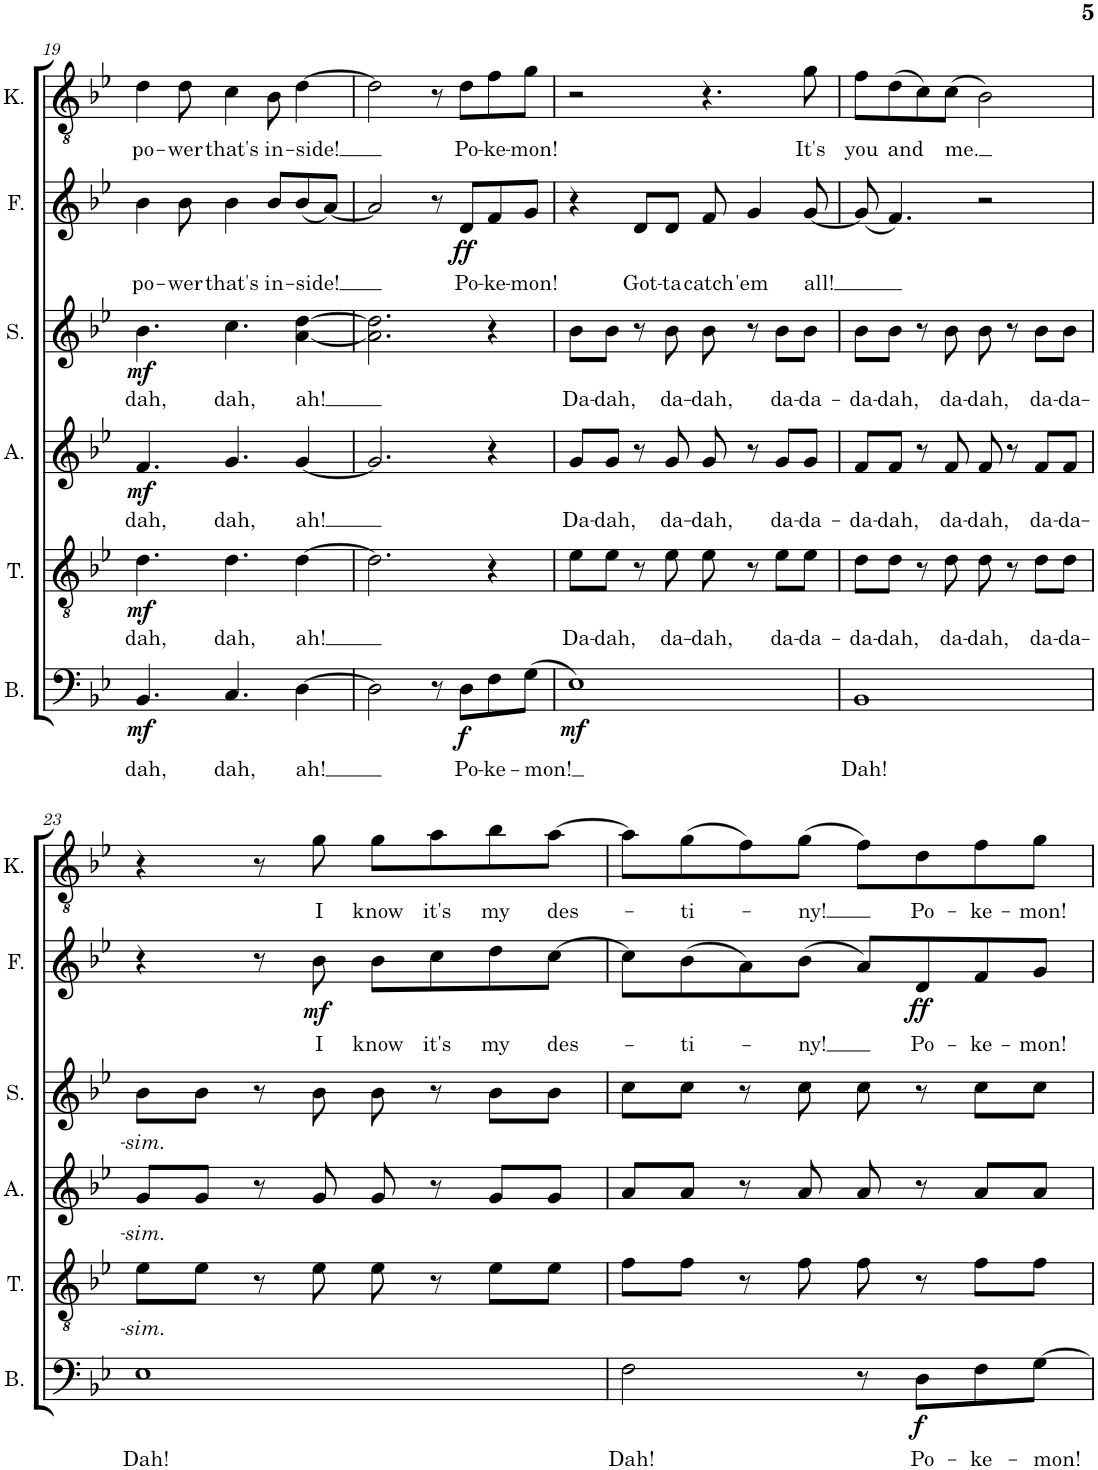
**kern	**text	**dynam	**kern	**text	**dynam	**kern	**text	**dynam	**kern	**text	**dynam	**kern	**text	**dynam	**kern	**text
*part6	*part6	*part6	*part5	*part5	*part5	*part4	*part4	*part4	*part3	*part3	*part3	*part2	*part2	*part2	*part1	*part1
*staff6	*staff6	*staff6	*staff5	*staff5	*staff5	*staff4	*staff4	*staff4	*staff3	*staff3	*staff3	*staff2	*staff2	*staff2	*staff1	*staff1
*I"Bass	*	*	*I"Tenor	*	*	*I"Alto	*	*	*I"Soprano	*	*	*I"Friend	*	*	*I"Ketchum	*
*I'B.	*	*	*I'T.	*	*	*I'A.	*	*	*I'S.	*	*	*I'F.	*	*	*I'K.	*
!!LO:PB:g=z
*clefF4	*	*	*clefGv2	*	*	*clefG2	*	*	*clefG2	*	*	*clefG2	*	*	*clefGv2	*
*k[b-e-]	*	*	*k[b-e-]	*	*	*k[b-e-]	*	*	*k[b-e-]	*	*	*k[b-e-]	*	*	*k[b-e-]	*
*M4/4	*	*	*M4/4	*	*	*M4/4	*	*	*M4/4	*	*	*M4/4	*	*	*M4/4	*
=19	=19	=19	=19	=19	=19	=19	=19	=19	=19	=19	=19	=19	=19	=19	=19	=19
!	!LO:LY:b	!LO:DY:b	!	!LO:LY:b	!LO:DY:b	!	!LO:LY:b	!LO:DY:b	!	!LO:LY:b	!LO:DY:b	!	!LO:LY:b	!	!	!LO:LY:b
4.BB-/	dah,	mf	4.d\	dah,	mf	4.f/	dah,	mf	4.b-\	dah,	mf	4b-\	po-	.	4d\	po-
!	!	!	!	!	!	!	!	!	!	!	!	!	!LO:LY:b	!	!	!LO:LY:b
.	.	.	.	.	.	.	.	.	.	.	.	8b-\	-wer	.	8d\	-wer
!	!LO:LY:b	!	!	!LO:LY:b	!	!	!LO:LY:b	!	!	!LO:LY:b	!	!	!LO:LY:b	!	!	!LO:LY:b
4.C/	dah,	.	4.d\	dah,	.	4.g/	dah,	.	4.cc\	dah,	.	4b-\	that's	.	4c\	that's
!	!	!	!	!	!	!	!	!	!	!	!	!	!LO:LY:b	!	!	!LO:LY:b
.	.	.	.	.	.	.	.	.	.	.	.	8b-/L	in-	.	8B-\	in-
!	!LO:LY:b	!	!	!LO:LY:b	!	!	!LO:LY:b	!	!	!LO:LY:b	!	!	!LO:LY:b	!	!	!LO:LY:b
[4D\	ah!	.	[4d\	ah!	.	[4g/	ah!	.	[4a\ [4dd\	ah!	.	(8b-/	-side!	.	[4d\	-side!
.	.	.	.	.	.	.	.	.	.	.	.	[8a/J)	.	.	.	.
=20	=20	=20	=20	=20	=20	=20	=20	=20	=20	=20	=20	=20	=20	=20	=20	=20
2D\]	.	.	2.d\]	.	.	2.g/]	.	.	2.a\] 2.dd\]	.	.	2a/]	.	.	2d\]	.
8r	.	.	.	.	.	.	.	.	.	.	.	8r	.	.	8r	.
!	!LO:LY:b	!LO:DY:b	!	!	!	!	!	!	!	!	!	!	!LO:LY:b	!LO:DY:b	!	!LO:LY:b
8D\L	Po-	f	.	.	.	.	.	.	.	.	.	8d/L	Po-	ff	8d\L	Po-
!	!LO:LY:b	!	!	!	!	!	!	!	!	!	!	!	!LO:LY:b	!	!	!LO:LY:b
8F\	-ke-	.	4r	.	.	4r	.	.	4r	.	.	8f/	-ke-	.	8f\	-ke-
!	!LO:LY:b	!	!	!	!	!	!	!	!	!	!	!	!LO:LY:b	!	!	!LO:LY:b
(8G\J	-mon!	.	.	.	.	.	.	.	.	.	.	8g/J	-mon!	.	8g\J	-mon!
=21	=21	=21	=21	=21	=21	=21	=21	=21	=21	=21	=21	=21	=21	=21	=21	=21
!	!	!LO:DY:b	!	!LO:LY:b	!	!	!LO:LY:b	!	!	!LO:LY:b	!	!	!	!	!	!
1E-)	.	mf	8e-\L	Da-	.	8g/L	Da-	.	8b-\L	Da-	.	4r	.	.	2r	.
!	!	!	!	!LO:LY:b	!	!	!LO:LY:b	!	!	!LO:LY:b	!	!	!	!	!	!
.	.	.	8e-\J	-dah,	.	8g/J	-dah,	.	8b-\J	-dah,	.	.	.	.	.	.
!	!	!	!	!	!	!	!	!	!	!	!	!	!LO:LY:b	!	!	!
.	.	.	8r	.	.	8r	.	.	8r	.	.	8d/L	Got-	.	.	.
!	!	!	!	!LO:LY:b	!	!	!LO:LY:b	!	!	!LO:LY:b	!	!	!LO:LY:b	!	!	!
.	.	.	8e-\	da-	.	8g/	da-	.	8b-\	da-	.	8d/J	-ta	.	.	.
!	!	!	!	!LO:LY:b	!	!	!LO:LY:b	!	!	!LO:LY:b	!	!	!LO:LY:b	!	!	!
.	.	.	8e-\	-dah,	.	8g/	-dah,	.	8b-\	-dah,	.	8f/	catch	.	4.r	.
!	!	!	!	!	!	!	!	!	!	!	!	!	!LO:LY:b	!	!	!
.	.	.	8r	.	.	8r	.	.	8r	.	.	4g/	'em	.	.	.
!	!	!	!	!LO:LY:b	!	!	!LO:LY:b	!	!	!LO:LY:b	!	!	!	!	!	!
.	.	.	8e-\L	da-	.	8g/L	da-	.	8b-\L	da-	.	.	.	.	.	.
!	!	!	!	!LO:LY:b	!	!	!LO:LY:b	!	!	!LO:LY:b	!	!	!LO:LY:b	!	!	!LO:LY:b
.	.	.	8e-\J	-da-	.	8g/J	-da-	.	8b-\J	-da-	.	[8g/	all!	.	8g\	It's
=22	=22	=22	=22	=22	=22	=22	=22	=22	=22	=22	=22	=22	=22	=22	=22	=22
!	!LO:LY:b	!	!	!LO:LY:b	!	!	!LO:LY:b	!	!	!LO:LY:b	!	!	!	!	!	!LO:LY:b
1BB-	Dah!	.	8d\L	-da-	.	8f/L	-da-	.	8b-\L	-da-	.	(8g/]	.	.	8f\L	you
!	!	!	!	!LO:LY:b	!	!	!LO:LY:b	!	!	!LO:LY:b	!	!	!	!	!	!LO:LY:b
.	.	.	8d\J	-dah,	.	8f/J	-dah,	.	8b-\J	-dah,	.	4.f/)	.	.	(8d\	and
.	.	.	8r	.	.	8r	.	.	8r	.	.	.	.	.	8c\)	.
!	!	!	!	!LO:LY:b	!	!	!LO:LY:b	!	!	!LO:LY:b	!	!	!	!	!	!LO:LY:b
.	.	.	8d\	da-	.	8f/	da-	.	8b-\	da-	.	.	.	.	(8c\J	me.
!	!	!	!	!LO:LY:b	!	!	!LO:LY:b	!	!	!LO:LY:b	!	!	!	!	!	!
.	.	.	8d\	-dah,	.	8f/	-dah,	.	8b-\	-dah,	.	2r	.	.	2B-\)	.
.	.	.	8r	.	.	8r	.	.	8r	.	.	.	.	.	.	.
!	!	!	!	!LO:LY:b	!	!	!LO:LY:b	!	!	!LO:LY:b	!	!	!	!	!	!
.	.	.	8d\L	da-	.	8f/L	da-	.	8b-\L	da-	.	.	.	.	.	.
!	!	!	!	!LO:LY:b	!	!	!LO:LY:b	!	!	!LO:LY:b	!	!	!	!	!	!
.	.	.	8d\J	-da-	.	8f/J	-da-	.	8b-\J	-da-	.	.	.	.	.	.
!!LO:LB:g=z
=23	=23	=23	=23	=23	=23	=23	=23	=23	=23	=23	=23	=23	=23	=23	=23	=23
!	!LO:LY:b	!	!	!LO:LY:b	!	!	!LO:LY:b	!	!	!LO:LY:b	!	!	!	!	!	!
1E-	Dah!	.	8e-\L	-sim.	.	8g/L	-sim.	.	8b-\L	-sim.	.	4r	.	.	4r	.
.	.	.	8e-\J	.	.	8g/J	.	.	8b-\J	.	.	.	.	.	.	.
.	.	.	8r	.	.	8r	.	.	8r	.	.	8r	.	.	8r	.
!	!	!	!	!	!	!	!	!	!	!	!	!	!LO:LY:b	!LO:DY:b	!	!LO:LY:b
.	.	.	8e-\	.	.	8g/	.	.	8b-\	.	.	8b-\	I	mf	8g\	I
!	!	!	!	!	!	!	!	!	!	!	!	!	!LO:LY:b	!	!	!LO:LY:b
.	.	.	8e-\	.	.	8g/	.	.	8b-\	.	.	8b-\L	know	.	8g\L	know
!	!	!	!	!	!	!	!	!	!	!	!	!	!LO:LY:b	!	!	!LO:LY:b
.	.	.	8r	.	.	8r	.	.	8r	.	.	8cc\	it's	.	8a\	it's
!	!	!	!	!	!	!	!	!	!	!	!	!	!LO:LY:b	!	!	!LO:LY:b
.	.	.	8e-\L	.	.	8g/L	.	.	8b-\L	.	.	8dd\	my	.	8b-\	my
!	!	!	!	!	!	!	!	!	!	!	!	!	!LO:LY:b	!	!	!LO:LY:b
.	.	.	8e-\J	.	.	8g/J	.	.	8b-\J	.	.	[8cc\J	-des-	.	[8a\J	-des-
=24	=24	=24	=24	=24	=24	=24	=24	=24	=24	=24	=24	=24	=24	=24	=24	=24
!	!LO:LY:b	!	!	!	!	!	!	!	!	!	!	!	!	!	!	!
2F\	Dah!	.	8f\L	.	.	8a/L	.	.	8cc\L	.	.	8cc\L]	.	.	8a\L]	.
!	!	!	!	!	!	!	!	!	!	!	!	!	!LO:LY:b	!	!	!LO:LY:b
.	.	.	8f\J	.	.	8a/J	.	.	8cc\J	.	.	(8b-\	-ti-	.	(8g\	-ti-
.	.	.	8r	.	.	8r	.	.	8r	.	.	8a\)	.	.	8f\)	.
!	!	!	!	!	!	!	!	!	!	!	!	!	!LO:LY:b	!	!	!LO:LY:b
.	.	.	8f\	.	.	8a/	.	.	8cc\	.	.	(8b-\J	-ny!	.	(8g\J	-ny!
8r	.	.	8f\	.	.	8a/	.	.	8cc\	.	.	8a/L)	.	.	8f\L)	.
!	!LO:LY:b	!LO:DY:b	!	!	!	!	!	!	!	!	!	!	!LO:LY:b	!LO:DY:b	!	!LO:LY:b
8D\L	Po-	f	8r	.	.	8r	.	.	8r	.	.	8d/	Po-	ff	8d\	Po-
!	!LO:LY:b	!	!	!	!	!	!	!	!	!	!	!	!LO:LY:b	!	!	!LO:LY:b
8F\	-ke-	.	8f\L	.	.	8a/L	.	.	8cc\L	.	.	8f/	-ke-	.	8f\	-ke-
!	!LO:LY:b	!	!	!	!	!	!	!	!	!	!	!	!LO:LY:b	!	!	!LO:LY:b
[8G\J	-mon!	.	8f\J	.	.	8a/J	.	.	8cc\J	.	.	8g/J	-mon!	.	8g\J	-mon!
=	=	=	=	=	=	=	=	=	=	=	=	=	=	=	=	=
*-	*-	*-	*-	*-	*-	*-	*-	*-	*-	*-	*-	*-	*-	*-	*-	*-
